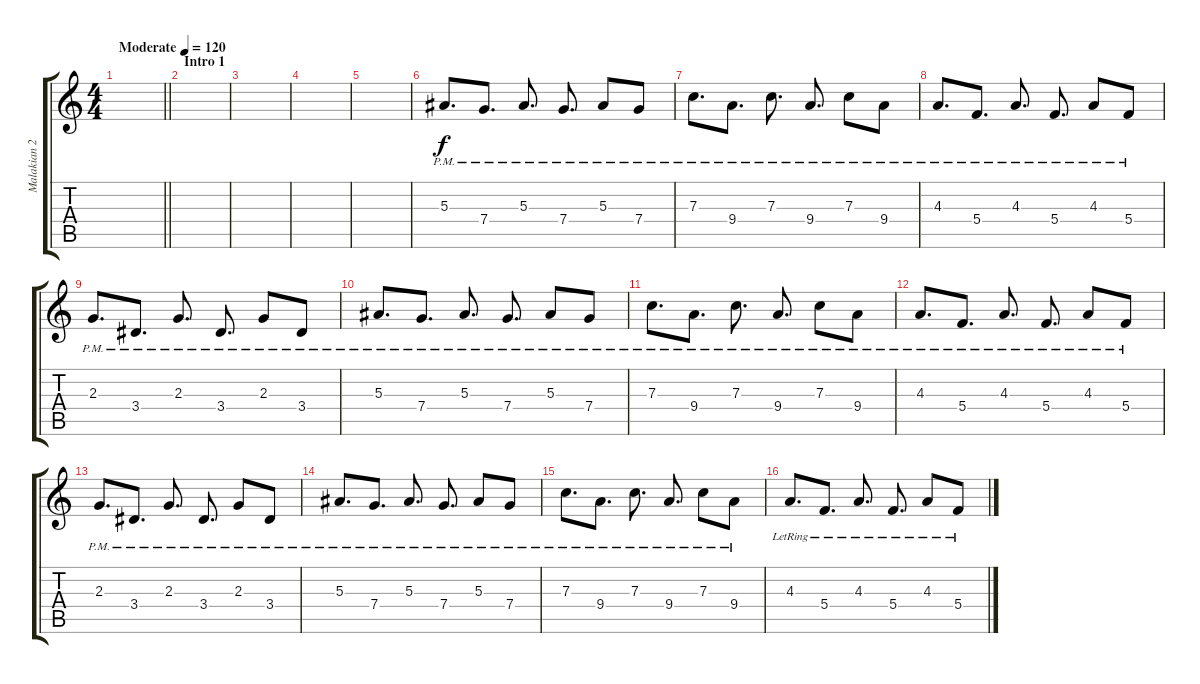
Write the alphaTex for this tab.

\track ("Malakian 2" "Malakian 2") {instrument overdrivenguitar}
\staff {score tabs}
\tuning (D4 A3 F3 C3 G2 C2) {hide}
\ts (4 4)
\tempo (120 "Moderate")
\clef g2
\barLineRight lightlight
\ks c
|
\section ("" "Intro 1")
|
|
|
|
5.3{pm}.8{d} 7.4{pm}.8{d} 5.3{pm}.8{d} 7.4{pm}.8{d} 5.3{pm}.8 7.4{pm}.8 |
7.3{pm}.8{d} 9.4{pm}.8{d} 7.3{pm}.8{d} 9.4{pm}.8{d} 7.3{pm}.8 9.4{pm}.8 |
4.3{pm}.8{d} 5.4{pm}.8{d} 4.3{pm}.8{d} 5.4{pm}.8{d} 4.3{pm}.8 5.4{pm}.8 |
2.3{pm}.8{d} 3.4{pm}.8{d} 2.3{pm}.8{d} 3.4{pm}.8{d} 2.3{pm}.8 3.4{pm}.8 |
5.3{pm}.8{d} 7.4{pm}.8{d} 5.3{pm}.8{d} 7.4{pm}.8{d} 5.3{pm}.8 7.4{pm}.8 |
7.3{pm}.8{d} 9.4{pm}.8{d} 7.3{pm}.8{d} 9.4{pm}.8{d} 7.3{pm}.8 9.4{pm}.8 |
4.3{pm}.8{d} 5.4{pm}.8{d} 4.3{pm}.8{d} 5.4{pm}.8{d} 4.3{pm}.8 5.4{pm}.8 |
2.3{pm}.8{d} 3.4{pm}.8{d} 2.3{pm}.8{d} 3.4{pm}.8{d} 2.3{pm}.8 3.4{pm}.8 |
5.3{pm}.8{d} 7.4{pm}.8{d} 5.3{pm}.8{d} 7.4{pm}.8{d} 5.3{pm}.8 7.4{pm}.8 |
7.3{pm}.8{d} 9.4{pm}.8{d} 7.3{pm}.8{d} 9.4{pm}.8{d} 7.3{pm}.8 9.4{pm}.8 |
4.3{lr}.8{d} 5.4{lr}.8{d} 4.3{lr}.8{d} 5.4{lr}.8{d} 4.3{lr}.8 5.4{lr}.8
